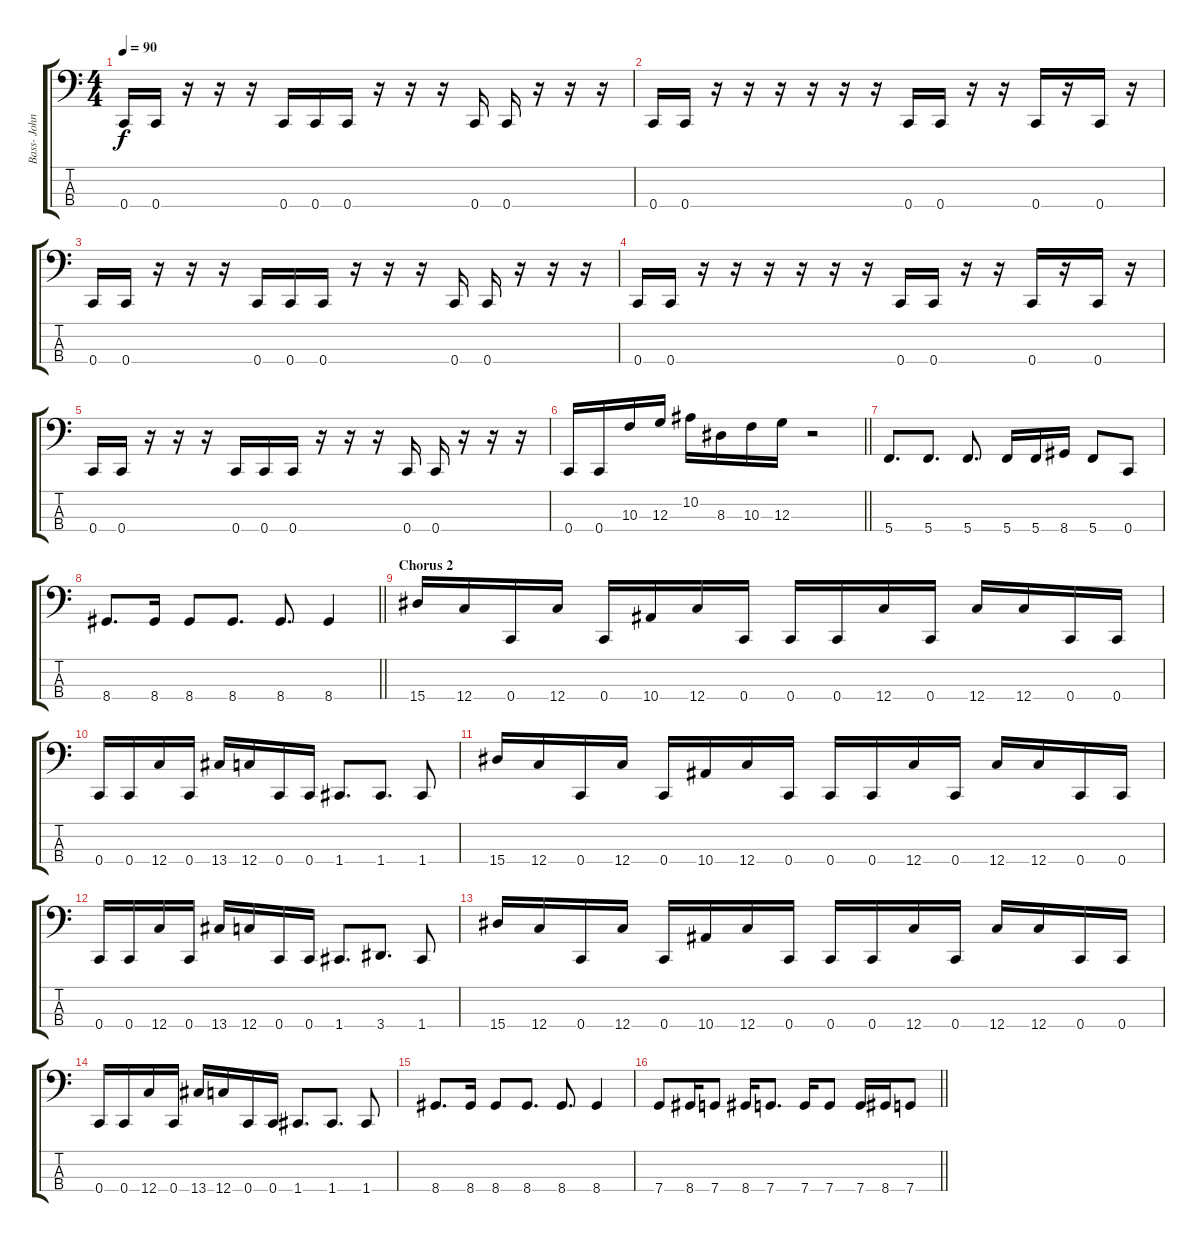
\track ("Bass- John Moyer" "Bass- John") {instrument electricbassfinger}
\staff {score tabs}
\tuning (F2 C2 G1 C1) {hide}
\ts (4 4)
\tempo 90
\clef f4
\ks c
0.4.16{dy f} 0.4.16 r.16 r.16 r.16 0.4.16 0.4.16 0.4.16 r.16 r.16 r.16 0.4.16 0.4.16 r.16 r.16 r.16 |
0.4.16 0.4.16 r.16 r.16 r.16 r.16 r.16 r.16 0.4.16 0.4.16 r.16 r.16 0.4.16 r.16 0.4.16 r.16 |
0.4.16 0.4.16 r.16 r.16 r.16 0.4.16 0.4.16 0.4.16 r.16 r.16 r.16 0.4.16 0.4.16 r.16 r.16 r.16 |
0.4.16 0.4.16 r.16 r.16 r.16 r.16 r.16 r.16 0.4.16 0.4.16 r.16 r.16 0.4.16 r.16 0.4.16 r.16 |
0.4.16 0.4.16 r.16 r.16 r.16 0.4.16 0.4.16 0.4.16 r.16 r.16 r.16 0.4.16 0.4.16 r.16 r.16 r.16 |
\barLineRight lightlight
0.4.16 0.4.16 10.3.16 12.3.16 10.2.16 8.3.16 10.3.16 12.3.16 r.2 |
5.4.8{d} 5.4.8{d} 5.4.8{d} 5.4.16 5.4.16 8.4.16 5.4.8 0.4.8 |
\barLineRight lightlight
8.4.8{d} 8.4.16 8.4.8 8.4.8{d} 8.4.8{d} 8.4.4 |
\section ("" "Chorus 2")
15.4.16 12.4.16 0.4.16 12.4.16 0.4.16 10.4.16 12.4.16 0.4.16 0.4.16 0.4.16 12.4.16 0.4.16 12.4.16 12.4.16 0.4.16 0.4.16 |
0.4.16 0.4.16 12.4.16 0.4.16 13.4.16 12.4.16 0.4.16 0.4.16 1.4.8{d} 1.4.8{d} 1.4.8 |
15.4.16 12.4.16 0.4.16 12.4.16 0.4.16 10.4.16 12.4.16 0.4.16 0.4.16 0.4.16 12.4.16 0.4.16 12.4.16 12.4.16 0.4.16 0.4.16 |
0.4.16 0.4.16 12.4.16 0.4.16 13.4.16 12.4.16 0.4.16 0.4.16 1.4.8{d} 3.4.8{d} 1.4.8 |
15.4.16 12.4.16 0.4.16 12.4.16 0.4.16 10.4.16 12.4.16 0.4.16 0.4.16 0.4.16 12.4.16 0.4.16 12.4.16 12.4.16 0.4.16 0.4.16 |
0.4.16 0.4.16 12.4.16 0.4.16 13.4.16 12.4.16 0.4.16 0.4.16 1.4.8{d} 1.4.8{d} 1.4.8 |
8.4.8{d} 8.4.16 8.4.8 8.4.8{d} 8.4.8{d} 8.4.4 |
\barLineRight lightlight
7.4.8 8.4.16 7.4.8 8.4.16 7.4.8{d} 7.4.16 7.4.8 7.4.16 8.4.16 7.4.8
